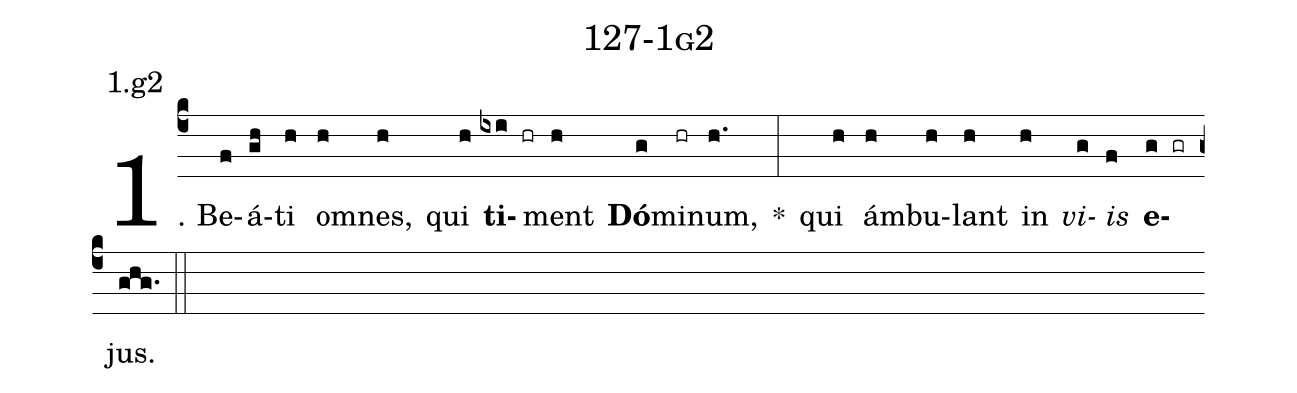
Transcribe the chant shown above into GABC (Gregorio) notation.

name: 127-1g2;
annotation: 1.g2;
%%
(c4)1. Be(f)á(gh)ti(h) om(h)nes,(h) qui(h) <b>ti</b>(ixi hr)ment(h) <b>Dó</b>(g)mi(hr)num,(h.) *(:) qui(h) ám(h)bu(h)lant(h) in(h) <i>vi</i>(g)<i>is</i>(f) <b>e</b>(g gr)jus.(ghg.) (::)
